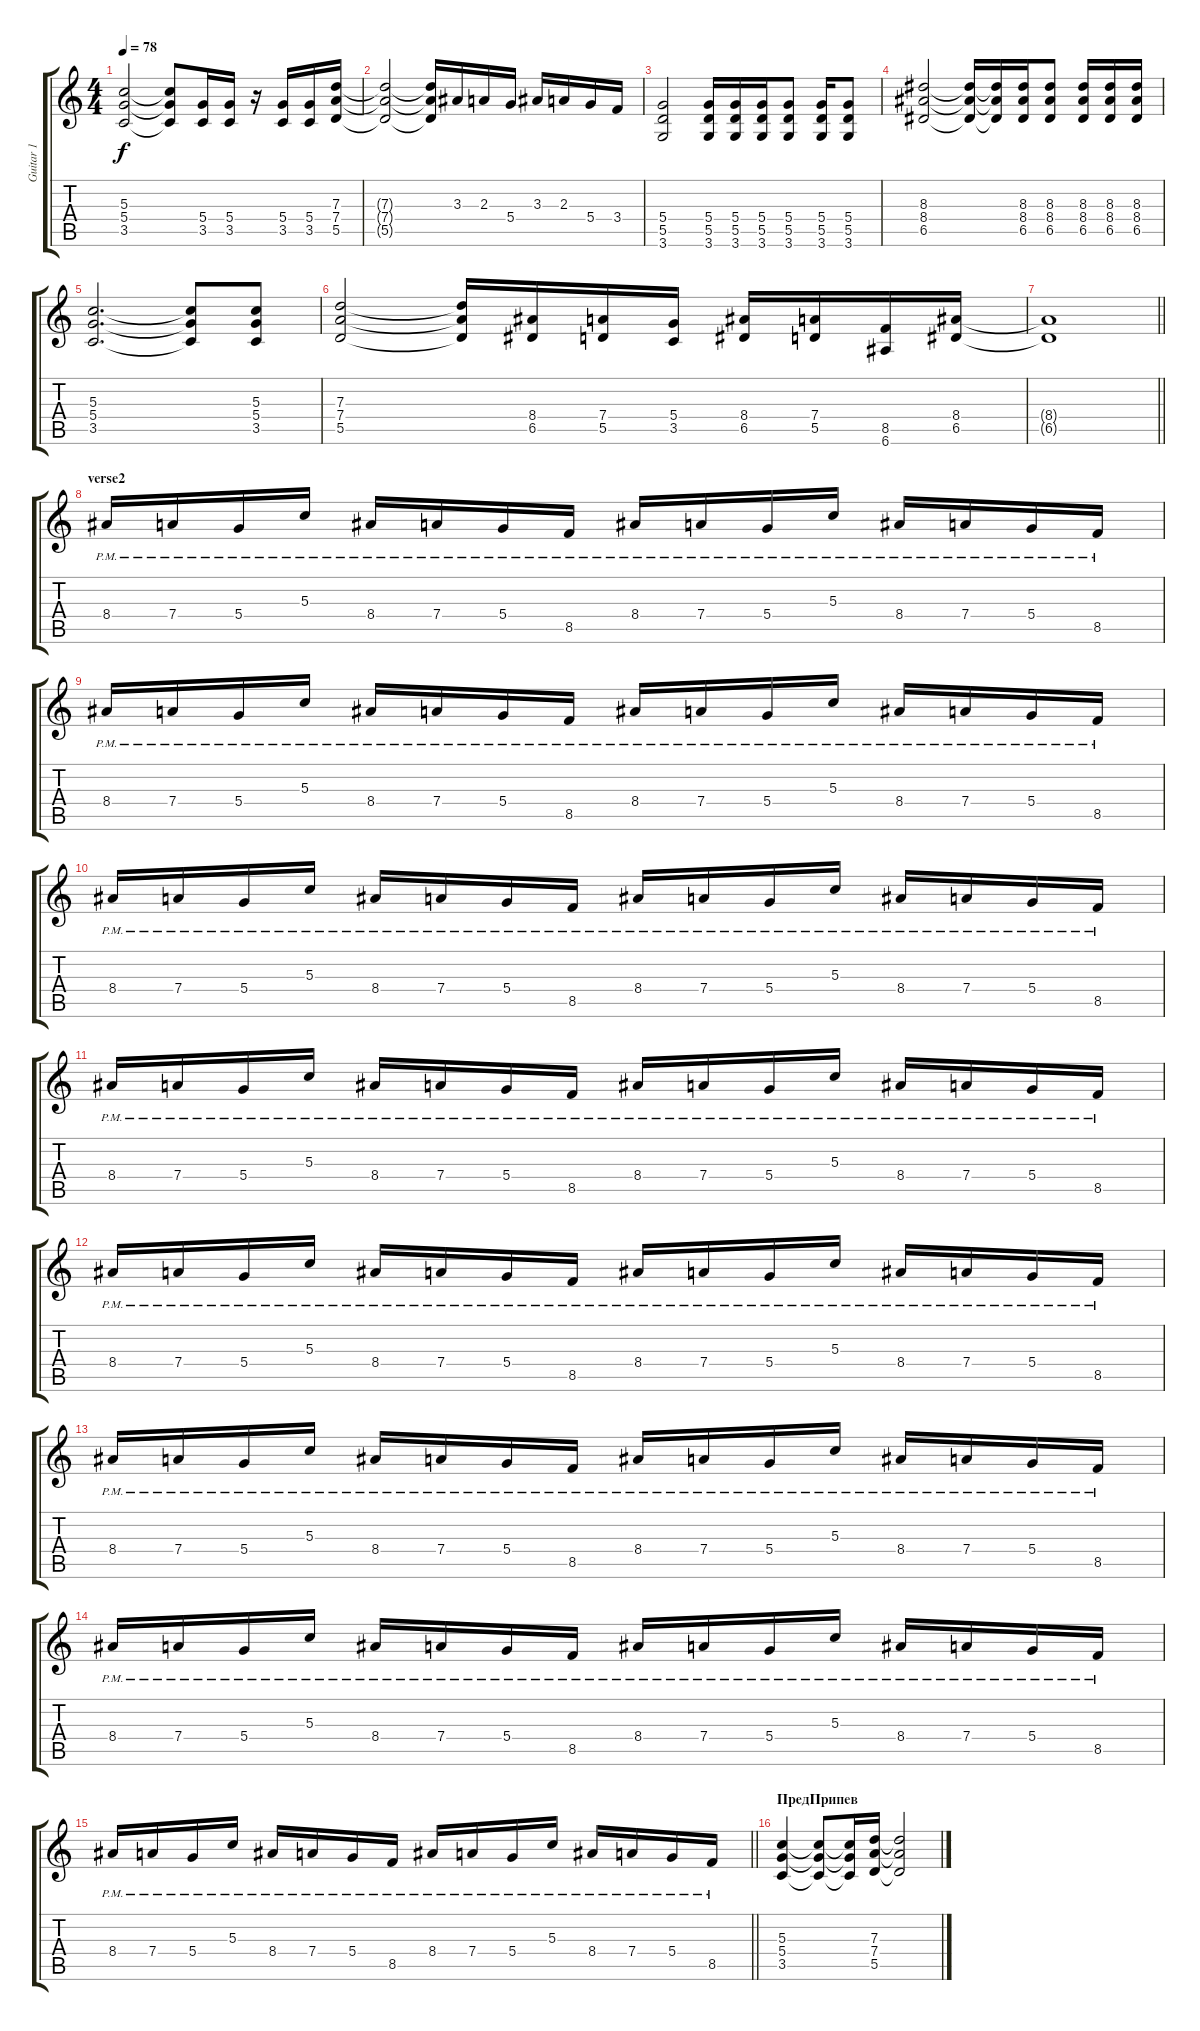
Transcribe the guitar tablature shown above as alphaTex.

\track ("Guitar 1" "Guitar 1") {instrument overdrivenguitar}
\staff {score tabs}
\tuning (E4 B3 G3 D3 A2 E2) {hide}
\ts (4 4)
\tempo 78
\clef g2
\ks c
(5.3 5.4 3.5).2{dy f} (5.3{t} 5.4{t} 3.5{t}).8 (5.4 3.5).16 (5.4 3.5).16 r.16 (5.4 3.5).16 (5.4 3.5).16 (7.3 7.4 5.5).16 |
(7.3{t} 7.4{t} 5.5{t}).2 (7.3{t} 7.4{t} 5.5{t}).16 3.3.16 2.3.16 5.4.16 3.3.16 2.3.16 5.4.16 3.4.16 |
(5.4 5.5 3.6).2 (5.4 5.5 3.6).16 (5.4 5.5 3.6).16 (5.4 5.5 3.6).16 (5.4 5.5 3.6).8 (5.4 5.5 3.6).16 (5.4 5.5 3.6).8 |
(8.3 8.4 6.5).2 (8.3{t} 8.4{t} 6.5{t}).16 (8.3{t} 8.4{t} 6.5{t}).16 (8.3 8.4 6.5).16 (8.3 8.4 6.5).8 (8.3 8.4 6.5).16 (8.3 8.4 6.5).16 (8.3 8.4 6.5).16 |
(5.3 5.4 3.5).2{d} (5.3{t} 5.4{t} 3.5{t}).8 (5.3 5.4 3.5).8 |
(7.3 7.4 5.5).2 (7.3{t} 7.4{t} 5.5{t}).16 (8.4 6.5).16 (7.4 5.5).16 (5.4 3.5).16 (8.4 6.5).16 (7.4 5.5).16 (8.5 6.6).16 (8.4 6.5).16 |
\barLineRight lightlight
(8.4{t} 6.5{t}).1 |
\section ("" "verse2")
8.4{pm}.16{volume 10} 7.4{pm}.16 5.4{pm}.16 5.3{pm}.16 8.4{pm}.16 7.4{pm}.16 5.4{pm}.16 8.5{pm}.16 8.4{pm}.16 7.4{pm}.16 5.4{pm}.16 5.3{pm}.16 8.4{pm}.16 7.4{pm}.16 5.4{pm}.16 8.5{pm}.16 |
8.4{pm}.16 7.4{pm}.16 5.4{pm}.16 5.3{pm}.16 8.4{pm}.16 7.4{pm}.16 5.4{pm}.16 8.5{pm}.16 8.4{pm}.16 7.4{pm}.16 5.4{pm}.16 5.3{pm}.16 8.4{pm}.16 7.4{pm}.16 5.4{pm}.16 8.5{pm}.16 |
8.4{pm}.16 7.4{pm}.16 5.4{pm}.16 5.3{pm}.16 8.4{pm}.16 7.4{pm}.16 5.4{pm}.16 8.5{pm}.16 8.4{pm}.16 7.4{pm}.16 5.4{pm}.16 5.3{pm}.16 8.4{pm}.16 7.4{pm}.16 5.4{pm}.16 8.5{pm}.16 |
8.4{pm}.16 7.4{pm}.16 5.4{pm}.16 5.3{pm}.16 8.4{pm}.16 7.4{pm}.16 5.4{pm}.16 8.5{pm}.16 8.4{pm}.16 7.4{pm}.16 5.4{pm}.16 5.3{pm}.16 8.4{pm}.16 7.4{pm}.16 5.4{pm}.16 8.5{pm}.16 |
8.4{pm}.16 7.4{pm}.16 5.4{pm}.16 5.3{pm}.16 8.4{pm}.16 7.4{pm}.16 5.4{pm}.16 8.5{pm}.16 8.4{pm}.16 7.4{pm}.16 5.4{pm}.16 5.3{pm}.16 8.4{pm}.16 7.4{pm}.16 5.4{pm}.16 8.5{pm}.16 |
8.4{pm}.16 7.4{pm}.16 5.4{pm}.16 5.3{pm}.16 8.4{pm}.16 7.4{pm}.16 5.4{pm}.16 8.5{pm}.16 8.4{pm}.16 7.4{pm}.16 5.4{pm}.16 5.3{pm}.16 8.4{pm}.16 7.4{pm}.16 5.4{pm}.16 8.5{pm}.16 |
8.4{pm}.16 7.4{pm}.16 5.4{pm}.16 5.3{pm}.16 8.4{pm}.16 7.4{pm}.16 5.4{pm}.16 8.5{pm}.16 8.4{pm}.16 7.4{pm}.16 5.4{pm}.16 5.3{pm}.16 8.4{pm}.16 7.4{pm}.16 5.4{pm}.16 8.5{pm}.16 |
\barLineRight lightlight
8.4{pm}.16 7.4{pm}.16 5.4{pm}.16 5.3{pm}.16 8.4{pm}.16 7.4{pm}.16 5.4{pm}.16 8.5{pm}.16 8.4{pm}.16 7.4{pm}.16 5.4{pm}.16 5.3{pm}.16 8.4{pm}.16 7.4{pm}.16 5.4{pm}.16 8.5{pm}.16{volume 10} |
\section ("" "ПредПрипев")
(5.3 5.4 3.5).4{volume 13} (5.3{t} 5.4{t} 3.5{t}).8 (5.3{t} 5.4{t} 3.5{t}).16 (7.3 7.4 5.5).16 (7.3{t} 7.4{t} 5.5{t}).2
